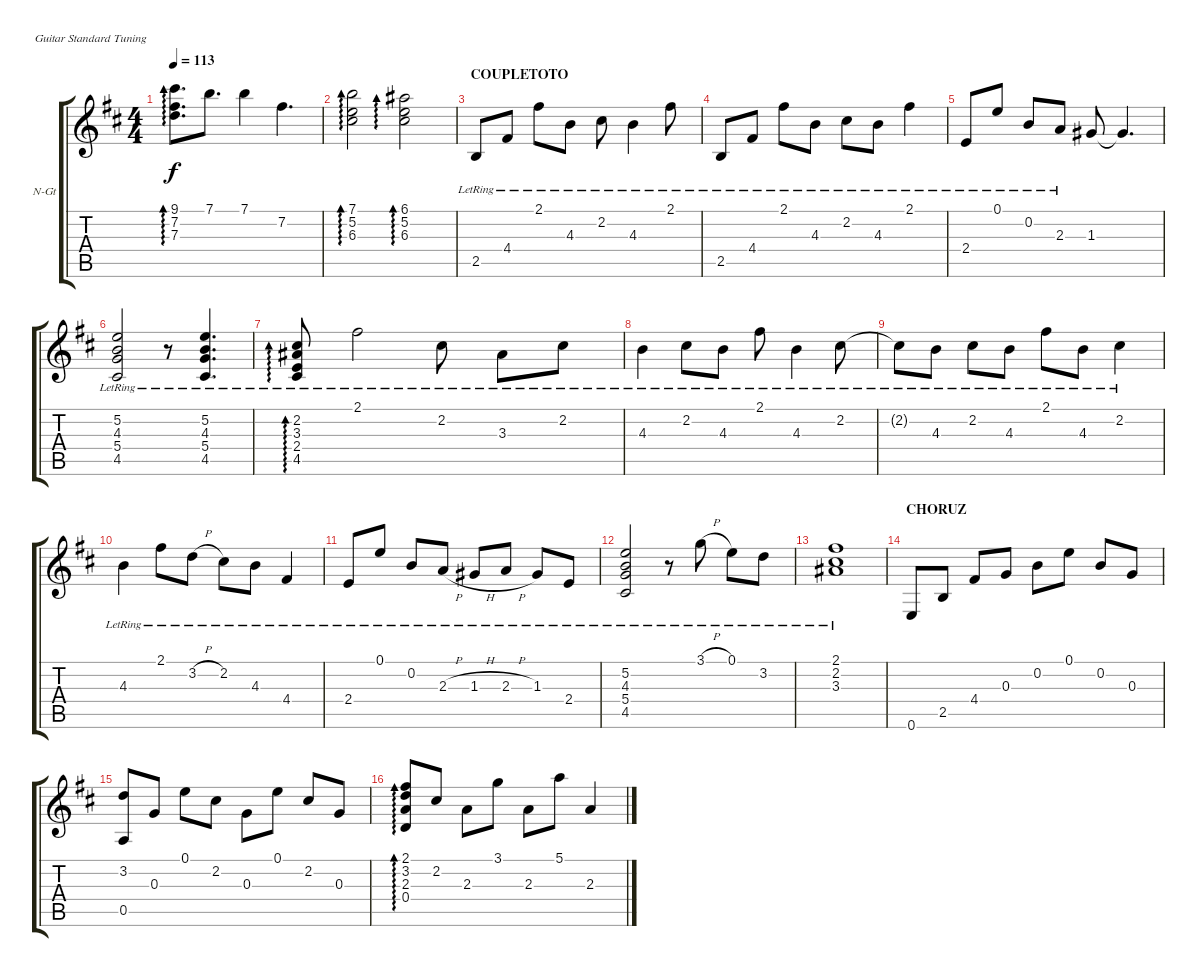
\defaultSystemsLayout 4
\bracketExtendMode groupsimilarinstruments
\firstSystemTrackNameOrientation horizontal
\otherSystemsTrackNameOrientation horizontal
\track ("Nylon Guitar" "N-Gt") {instrument acousticguitarnylon}
\staff {score tabs}
\tuning (E4 B3 G3 D3 A2 E2)
\ts (4 4)
\tempo 113
\clef g2
\scale
0.333333
\ks bminor
(9.1 7.2 7.3).8{d ad 0 dy f} 7.1.8{d} 7.1.4 7.2.4{d} |
\scale
0.333333 (7.1 5.2 6.3).2{ad 0} (6.1 5.2 6.3).2{ad 0} |
\section ("" "COUPLETOTO")
2.5{lr}.8 4.4{lr}.8 2.1{lr}.8 4.3{lr}.8 2.2{lr}.8 4.3{lr}.4 2.1{lr}.8 |
2.5{lr}.8 4.4{lr}.8 2.1{lr}.8 4.3{lr}.8 2.2{lr}.8 4.3{lr}.8 2.1{lr}.4 |
2.4{lr}.8 0.1{lr}.8 0.2{lr}.8 2.3{lr}.8 1.3.8 1.3{t}.4{d} |
(4.5{lr} 5.4{lr} 4.3{lr} 5.2{lr}).2 r.8 (4.5{lr} 5.4{lr} 4.3{lr} 5.2{lr}).4{d} |
(2.2{lr} 4.5{lr} 2.4{lr} 3.3{lr}).8{ad 0} 2.1{lr}.2 2.2{lr}.8 3.3{lr}.8 2.2{lr}.8 |
4.3{lr}.4 2.2{lr}.8 4.3{lr}.8 2.1{lr}.8 4.3{lr}.4 2.2{lr}.8 |
2.2{lr t}.8 4.3{lr}.8 2.2{lr}.8 4.3{lr}.8 2.1{lr}.8 4.3{lr}.8 2.2{lr}.4 |
4.3{lr}.4 2.1{lr}.8 3.2{h lr}.8 2.2{lr}.8 4.3{lr}.8 4.4{lr}.4 |
2.4{lr}.8 0.1{lr}.8 0.2{lr}.8 2.3{h lr}.8 1.3{h lr}.8 2.3{h lr}.8 1.3{lr}.8 2.4{lr}.8 |
(4.5{lr} 5.4{lr} 4.3{lr} 5.2{lr}).2 r.8 3.1{h lr}.8 0.1{lr}.8 3.2{lr}.8 |
(3.3{lr} 2.2{lr} 2.1{lr}).1 |
\section ("" "CHORUZ")
0.6.8 2.5.8 4.4.8 0.3.8 0.2.8 0.1.8 0.2.8 0.3.8 |
(0.5 3.2).8 0.3.8 0.1.8 2.2.8 0.3.8 0.1.8 2.2.8 0.3.8 |
(0.4 2.3 3.2 2.1).8{ad 0} 2.2.8 2.3.8 3.1.8 2.3.8 5.1.8 2.3.4
